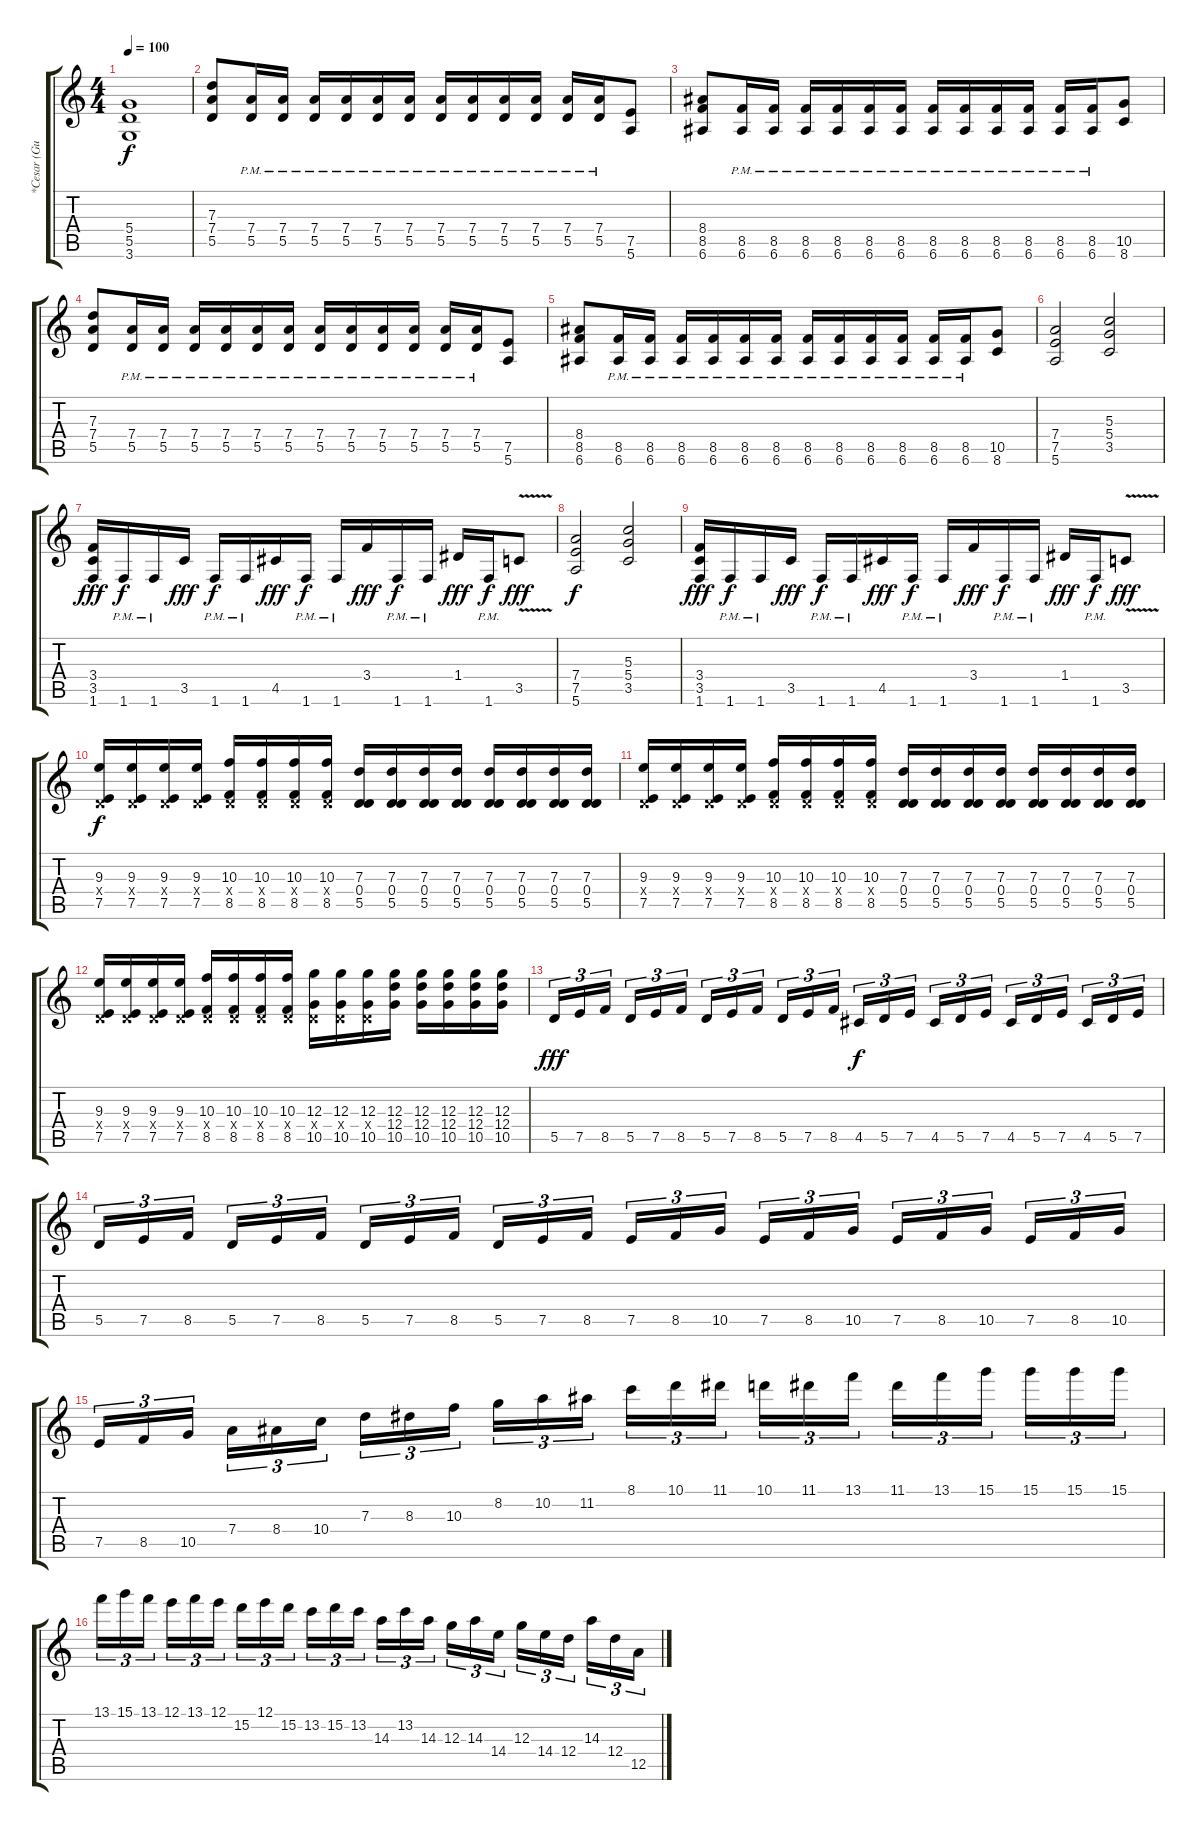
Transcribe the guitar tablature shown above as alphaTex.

\track ("*Cesar (Guitar I)" "*Cesar (Gu") {instrument distortionguitar}
\staff {score tabs}
\tuning (E4 B3 G3 D3 A2 E2) {hide}
\ts (4 4)
\tempo 100
\clef g2
\ks c
(5.4 5.5 3.6).1{dy f} |
(7.3 7.4 5.5).8 (7.4{pm} 5.5).16 (7.4{pm} 5.5).16 (7.4{pm} 5.5).16 (7.4{pm} 5.5).16 (7.4{pm} 5.5).16 (7.4{pm} 5.5{pm}).16 (7.4{pm} 5.5{pm}).16 (7.4{pm} 5.5{pm}).16 (7.4{pm} 5.5{pm}).16 (7.4{pm} 5.5{pm}).16 (7.4{pm} 5.5{pm}).16 (7.4{pm} 5.5{pm}).16 (7.5 5.6).8 |
(8.4 8.5 6.6).8 (8.5{pm} 6.6{pm}).16 (8.5{pm} 6.6{pm}).16 (8.5{pm} 6.6{pm}).16 (8.5{pm} 6.6{pm}).16 (8.5{pm} 6.6{pm}).16 (8.5{pm} 6.6{pm}).16 (8.5{pm} 6.6{pm}).16 (8.5{pm} 6.6{pm}).16 (8.5{pm} 6.6{pm}).16 (8.5{pm} 6.6{pm}).16 (8.5{pm} 6.6{pm}).16 (8.5{pm} 6.6{pm}).16 (10.5 8.6).8 |
(7.3 7.4 5.5).8 (7.4{pm} 5.5).16 (7.4{pm} 5.5).16 (7.4{pm} 5.5).16 (7.4{pm} 5.5).16 (7.4{pm} 5.5).16 (7.4{pm} 5.5{pm}).16 (7.4{pm} 5.5{pm}).16 (7.4{pm} 5.5{pm}).16 (7.4{pm} 5.5{pm}).16 (7.4{pm} 5.5{pm}).16 (7.4{pm} 5.5{pm}).16 (7.4{pm} 5.5{pm}).16 (7.5 5.6).8 |
(8.4 8.5 6.6).8 (8.5{pm} 6.6{pm}).16 (8.5{pm} 6.6{pm}).16 (8.5{pm} 6.6{pm}).16 (8.5{pm} 6.6{pm}).16 (8.5{pm} 6.6{pm}).16 (8.5{pm} 6.6{pm}).16 (8.5{pm} 6.6{pm}).16 (8.5{pm} 6.6{pm}).16 (8.5{pm} 6.6{pm}).16 (8.5{pm} 6.6{pm}).16 (8.5{pm} 6.6{pm}).16 (8.5{pm} 6.6{pm}).16 (10.5 8.6).8 |
(7.4 7.5 5.6).2 (5.3 5.4 3.5).2 |
(3.4 3.5 1.6).16{dy fff} 1.6{pm}.16{dy f} 1.6{pm}.16 3.5.16{dy fff} 1.6{pm}.16{dy f} 1.6{pm}.16 4.5.16{dy fff} 1.6{pm}.16{dy f} 1.6{pm}.16 3.4.16{dy fff} 1.6{pm}.16{dy f} 1.6{pm}.16 1.4.16{dy fff} 1.6{pm}.16{dy f} 3.5{v}.8{dy fff} |
(7.4 7.5 5.6).2{dy f} (5.3 5.4 3.5).2 |
(3.4 3.5 1.6).16{dy fff} 1.6{pm}.16{dy f} 1.6{pm}.16 3.5.16{dy fff} 1.6{pm}.16{dy f} 1.6{pm}.16 4.5.16{dy fff} 1.6{pm}.16{dy f} 1.6{pm}.16 3.4.16{dy fff} 1.6{pm}.16{dy f} 1.6{pm}.16 1.4.16{dy fff} 1.6{pm}.16{dy f} 3.5{v}.8{dy fff} |
(9.3 0.4{x} 7.5).16{dy f} (9.3 0.4{x} 7.5).16 (9.3 0.4{x} 7.5).16 (9.3 0.4{x} 7.5).16 (10.3 0.4{x} 8.5).16 (10.3 0.4{x} 8.5).16 (10.3 0.4{x} 8.5).16 (10.3 0.4{x} 8.5).16 (7.3 0.4 5.5).16 (7.3 0.4 5.5).16 (7.3 0.4 5.5).16 (7.3 0.4 5.5).16 (7.3 0.4 5.5).16 (7.3 0.4 5.5).16 (7.3 0.4 5.5).16 (7.3 0.4 5.5).16 |
(9.3 0.4{x} 7.5).16 (9.3 0.4{x} 7.5).16 (9.3 0.4{x} 7.5).16 (9.3 0.4{x} 7.5).16 (10.3 0.4{x} 8.5).16 (10.3 0.4{x} 8.5).16 (10.3 0.4{x} 8.5).16 (10.3 0.4{x} 8.5).16 (7.3 0.4 5.5).16 (7.3 0.4 5.5).16 (7.3 0.4 5.5).16 (7.3 0.4 5.5).16 (7.3 0.4 5.5).16 (7.3 0.4 5.5).16 (7.3 0.4 5.5).16 (7.3 0.4 5.5).16 |
(9.3 0.4{x} 7.5).16 (9.3 0.4{x} 7.5).16 (9.3 0.4{x} 7.5).16 (9.3 0.4{x} 7.5).16 (10.3 0.4{x} 8.5).16 (10.3 0.4{x} 8.5).16 (10.3 0.4{x} 8.5).16 (10.3 0.4{x} 8.5).16 (12.3 0.4{x} 10.5).16 (12.3 0.4{x} 10.5).16 (12.3 0.4{x} 10.5).16 (12.3 12.4 10.5).16 (12.3 12.4 10.5).16 (12.3 12.4 10.5).16 (12.3 12.4 10.5).16 (12.3 12.4 10.5).16 |
5.5.16{tu (3 2) dy fff volume 16} 7.5.16{tu (3 2)} 8.5.16{tu (3 2)} 5.5.16{tu (3 2)} 7.5.16{tu (3 2)} 8.5.16{tu (3 2)} 5.5.16{tu (3 2)} 7.5.16{tu (3 2)} 8.5.16{tu (3 2)} 5.5.16{tu (3 2)} 7.5.16{tu (3 2)} 8.5.16{tu (3 2)} 4.5.16{tu (3 2) dy f} 5.5.16{tu (3 2)} 7.5.16{tu (3 2)} 4.5.16{tu (3 2)} 5.5.16{tu (3 2)} 7.5.16{tu (3 2)} 4.5.16{tu (3 2)} 5.5.16{tu (3 2)} 7.5.16{tu (3 2)} 4.5.16{tu (3 2)} 5.5.16{tu (3 2)} 7.5.16{tu (3 2)} |
5.5.16{tu (3 2)} 7.5.16{tu (3 2)} 8.5.16{tu (3 2)} 5.5.16{tu (3 2)} 7.5.16{tu (3 2)} 8.5.16{tu (3 2)} 5.5.16{tu (3 2)} 7.5.16{tu (3 2)} 8.5.16{tu (3 2)} 5.5.16{tu (3 2)} 7.5.16{tu (3 2)} 8.5.16{tu (3 2)} 7.5.16{tu (3 2)} 8.5.16{tu (3 2)} 10.5.16{tu (3 2)} 7.5.16{tu (3 2)} 8.5.16{tu (3 2)} 10.5.16{tu (3 2)} 7.5.16{tu (3 2)} 8.5.16{tu (3 2)} 10.5.16{tu (3 2)} 7.5.16{tu (3 2)} 8.5.16{tu (3 2)} 10.5.16{tu (3 2)} |
7.5.16{tu (3 2)} 8.5.16{tu (3 2)} 10.5.16{tu (3 2)} 7.4.16{tu (3 2)} 8.4.16{tu (3 2)} 10.4.16{tu (3 2)} 7.3.16{tu (3 2)} 8.3.16{tu (3 2)} 10.3.16{tu (3 2)} 8.2.16{tu (3 2)} 10.2.16{tu (3 2)} 11.2.16{tu (3 2)} 8.1.16{tu (3 2)} 10.1.16{tu (3 2)} 11.1.16{tu (3 2)} 10.1.16{tu (3 2)} 11.1.16{tu (3 2)} 13.1.16{tu (3 2)} 11.1.16{tu (3 2)} 13.1.16{tu (3 2)} 15.1.16{tu (3 2)} 15.1.16{tu (3 2)} 15.1.16{tu (3 2)} 15.1.16{tu (3 2)} |
13.1.16{tu (3 2)} 15.1.16{tu (3 2)} 13.1.16{tu (3 2)} 12.1.16{tu (3 2)} 13.1.16{tu (3 2)} 12.1.16{tu (3 2)} 15.2.16{tu (3 2)} 12.1.16{tu (3 2)} 15.2.16{tu (3 2)} 13.2.16{tu (3 2)} 15.2.16{tu (3 2)} 13.2.16{tu (3 2)} 14.3.16{tu (3 2)} 13.2.16{tu (3 2)} 14.3.16{tu (3 2)} 12.3.16{tu (3 2)} 14.3.16{tu (3 2)} 14.4.16{tu (3 2)} 12.3.16{tu (3 2)} 14.4.16{tu (3 2)} 12.4.16{tu (3 2)} 14.3.16{tu (3 2)} 12.4.16{tu (3 2)} 12.5.16{tu (3 2)}
